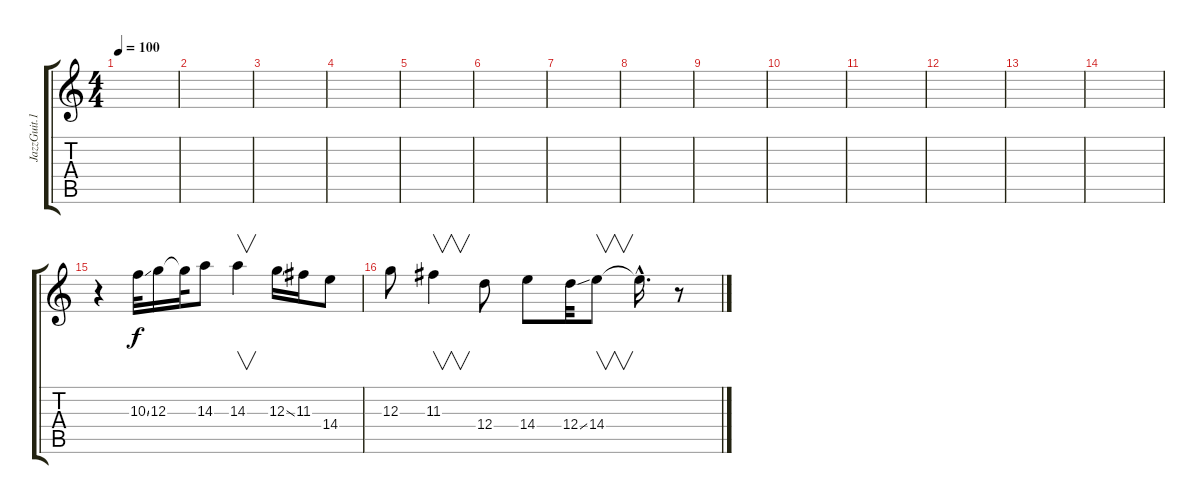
\track ("JazzGuit.1" "JazzGuit.1") {instrument electricguitarjazz}
\staff {score tabs}
\tuning (E4 B3 G3 D3 A2 E2) {hide}
\ts (4 4)
\tempo 100
\clef g2
\ks c
|
|
|
|
|
|
|
|
|
|
|
|
|
|
r.4 10.3{ss}.32 12.3.16 12.3{t}.32 14.3.8 14.3.4{v} 12.3{ss}.16 11.3.16 14.4.8 |
12.3.8 11.3.4{v} 12.4.8 14.4.8 12.4{ss}.32 14.4.8{v} 14.4{hac t}.16{d} r.8
